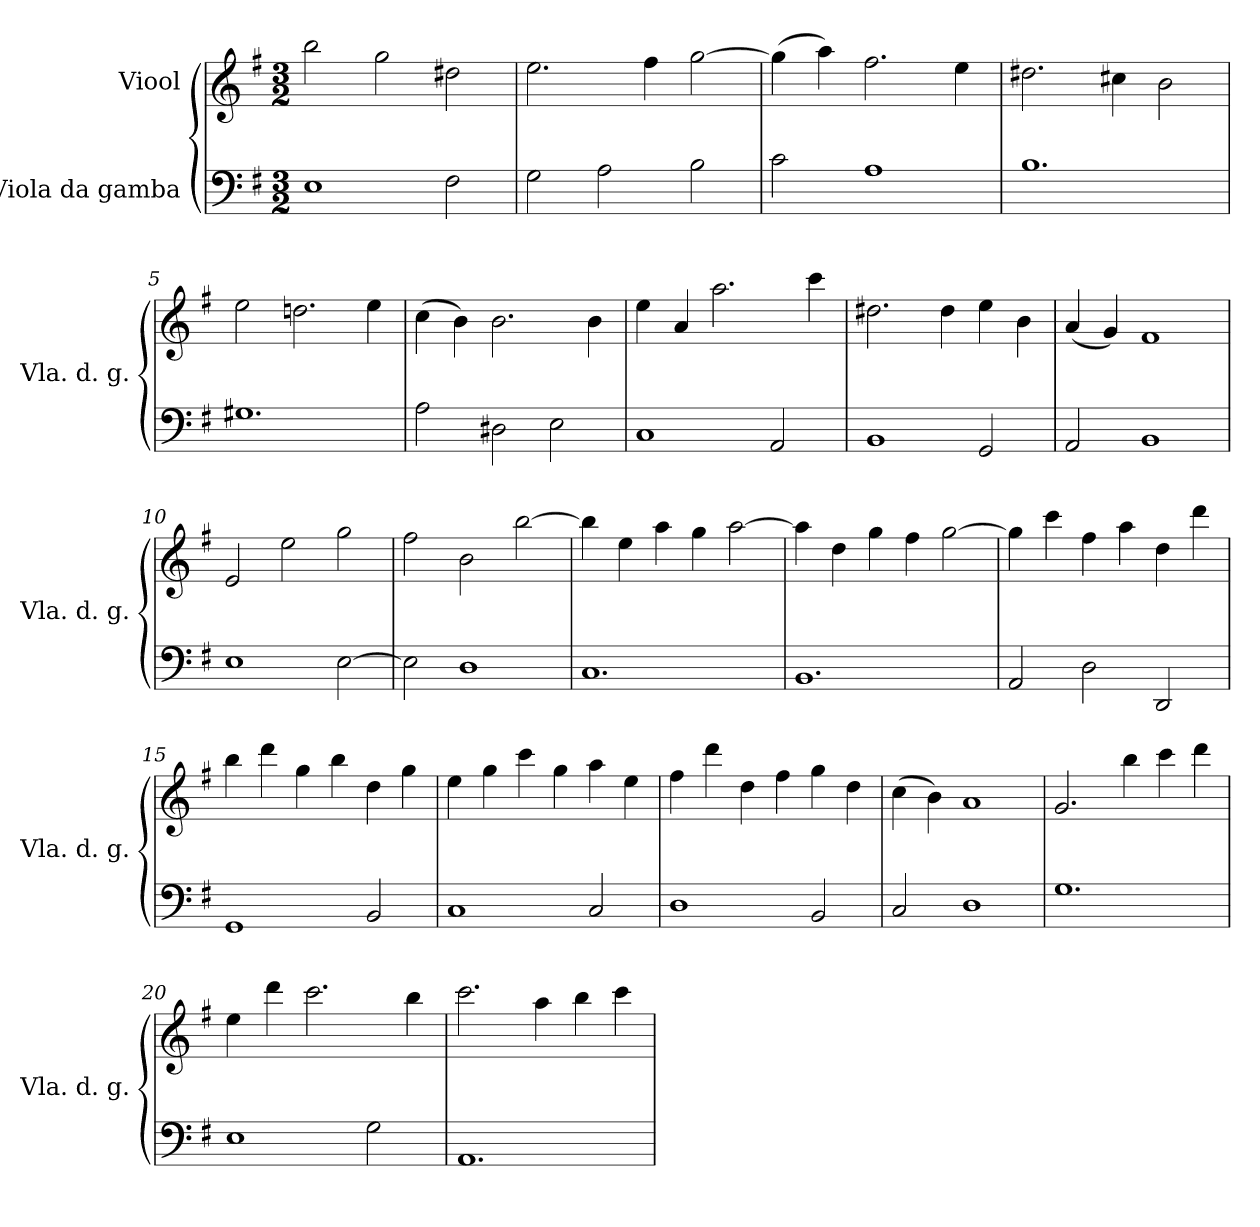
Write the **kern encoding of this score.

**kern	**kern
*part2	*part1
*staff2	*staff1
*I"Viola da gamba	*I"Viool
*I'Vla. d. g.	*
*clefF4	*clefG2
*k[f#]	*k[f#]
*M3/2	*M3/2
*MM160	*MM160
=1	=1
1E	2bb\
.	2gg\
2F#\	2dd#X\
=2	=2
2G\	2.ee\
2A\	.
.	4ff#\
2B\	[2gg\
=3	=3
2c\	(4gg\]
.	4aa\)
1A	2.ff#\
.	4ee\
=4	=4
1.B	2.dd#X\
.	4cc#X\
.	2b\
=5	=5
1.G#X	2ee\
.	2.ddn\
.	4ee\
=6	=6
2A\	(4cc\
.	4b\)
2D#X\	2.b\
2E\	.
.	4b\
=7	=7
1C	4ee\
.	4a/
.	2.aa\
2AA/	.
.	4ccc\
!!LO:LB:g=z
=8	=8
1BB	2.dd#X\
.	4dd#\
2GG/	4ee\
.	4b\
=9	=9
2AA/	(4a/
.	4g/)
1BB	1f#
=10	=10
1E	2e/
.	2ee\
[2E\	2gg\
=11	=11
2E\]	2ff#\
1D	2b\
.	[2bb\
=12	=12
1.C	4bb\]
.	4ee\
.	4aa\
.	4gg\
.	[2aa\
=13	=13
1.BB	4aa\]
.	4dd\
.	4gg\
.	4ff#\
.	[2gg\
=14	=14
2AA/	4gg\]
.	4ccc\
2D\	4ff#\
.	4aa\
2DD/	4dd\
.	4ddd\
!!LO:LB:g=z
=15	=15
1GG	4bb\
.	4ddd\
.	4gg\
.	4bb\
2BB/	4dd\
.	4gg\
=16	=16
1C	4ee\
.	4gg\
.	4ccc\
.	4gg\
2C/	4aa\
.	4ee\
=17	=17
1D	4ff#\
.	4ddd\
.	4dd\
.	4ff#\
2BB/	4gg\
.	4dd\
=18	=18
2C/	(4cc\
.	4b\)
1D	1a
=19	=19
1.G	2.g/
.	4bb\
.	4ccc\
.	4ddd\
=20	=20
1E	4ee\
.	4ddd\
.	2.ccc\
2G\	.
.	4bb\
!!LO:LB:g=z
=21	=21
1.AA	2.ccc\
.	4aa\
.	4bb\
.	4ccc\
=	=
*-	*-
